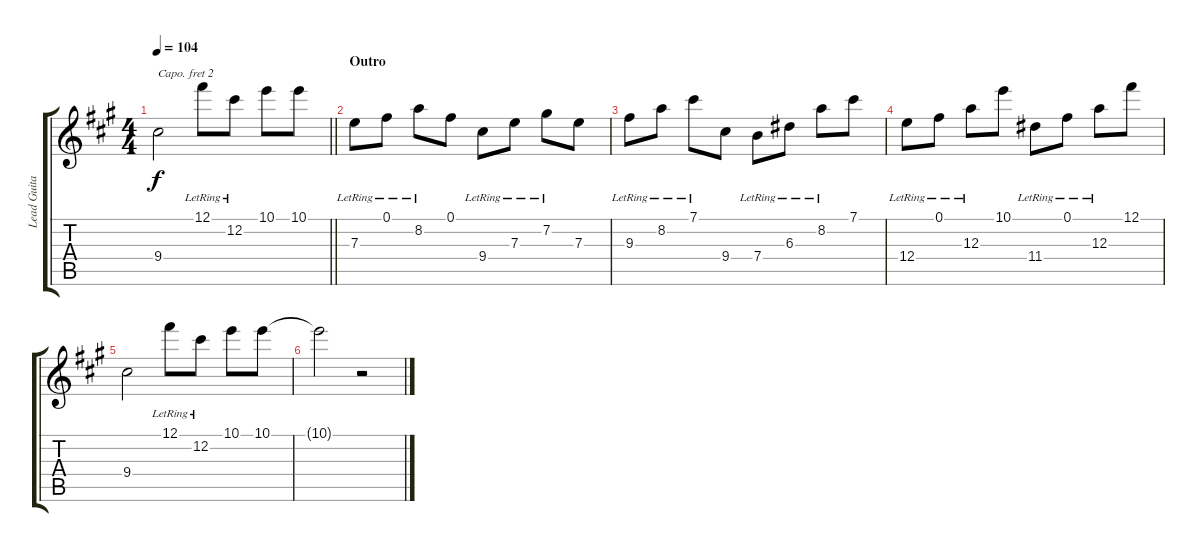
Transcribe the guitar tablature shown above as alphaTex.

\track ("Lead Guitar 2" "Lead Guita") {instrument electricguitarclean}
\staff {score tabs}
\capo 2
\tuning (E4 B3 G3 D3 A2 E2) {hide}
\ts (4 4)
\tempo 104
\clef g2
\barLineRight lightlight
\ks a
9.4.2{dy f} 12.1{lr}.8 12.2{lr}.8 10.1.8 10.1.8 |
\section ("" "Outro")
7.3{lr}.8 0.1{lr}.8 8.2{lr}.8 0.1.8 9.4{lr}.8 7.3{lr}.8 7.2{lr}.8 7.3.8 |
9.3{lr}.8 8.2{lr}.8 7.1{lr}.8 9.4.8 7.4{lr}.8 6.3{lr}.8 8.2{lr}.8 7.1.8 |
12.4{lr}.8 0.1{lr}.8 12.3{lr}.8 10.1.8 11.4{lr}.8 0.1{lr}.8 12.3{lr}.8 12.1.8 |
9.4.2 12.1{lr}.8 12.2{lr}.8 10.1.8 10.1.8 |
10.1{t}.2 r.2
